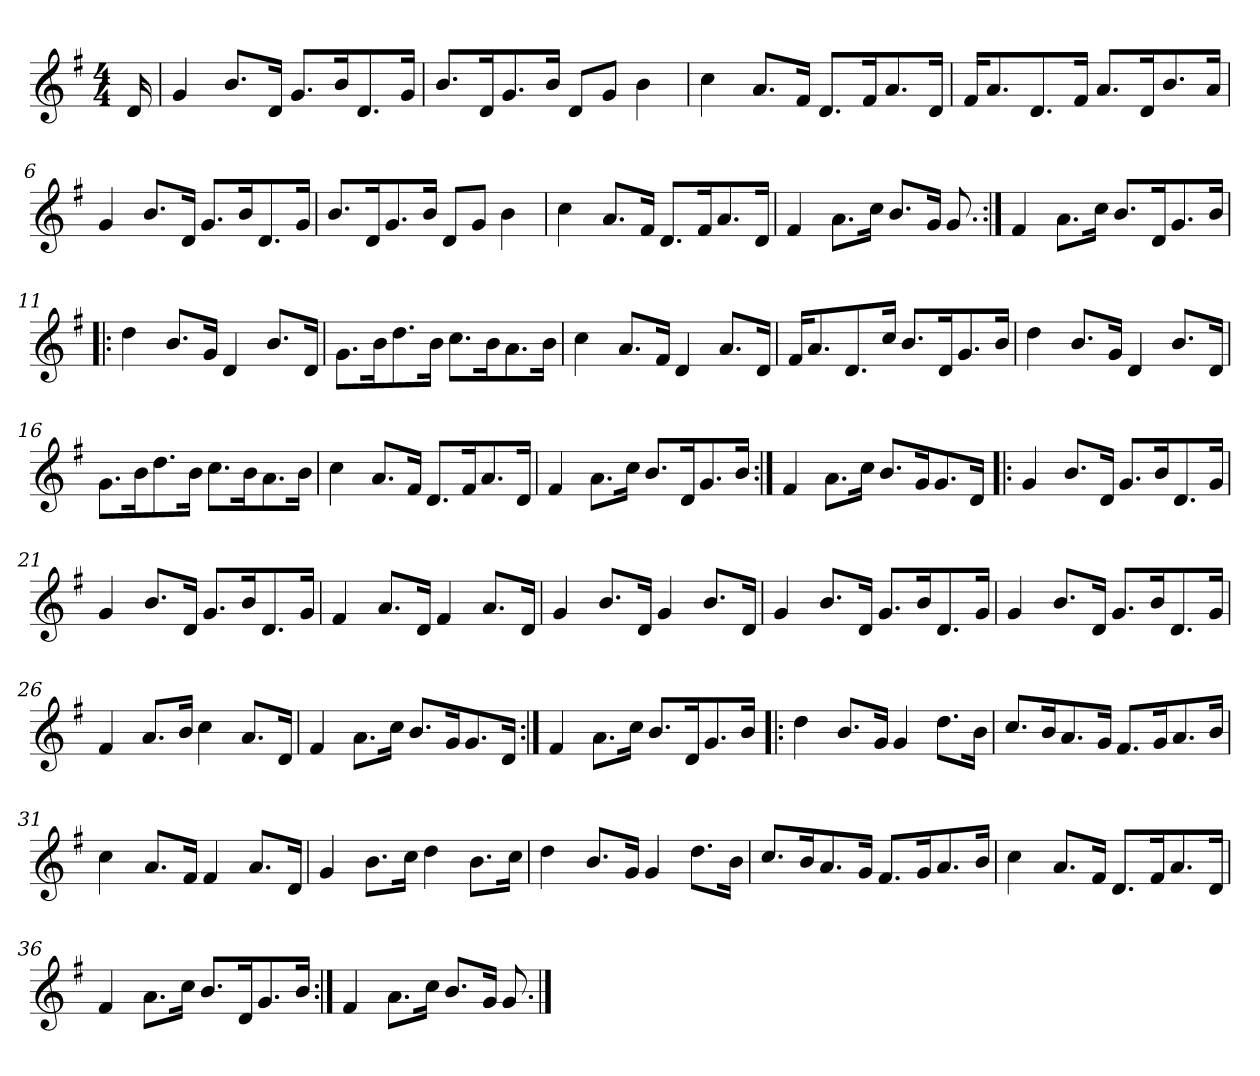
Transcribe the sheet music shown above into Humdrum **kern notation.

**kern
*part1
*staff1
*clefG2
*k[f#]
*G:
*M4/4
=1
16d/
=2
4g/
8.b/L
16d/Jk
8.g/L
16b/K
8.d/
16g/Jk
=3
8.b/L
16d/K
8.g/
16b/Jk
8d/L
8g/J
4b\
=4
4cc\
8.a/L
16f#/Jk
8.d/L
16f#/K
8.a/
16d/Jk
=5
16f#/KL
8.a/
8.d/
16f#/Jk
8.a/L
16d/K
8.b/
16a/Jk
=6
4g/
8.b/L
16d/Jk
8.g/L
16b/K
8.d/
16g/Jk
!!LO:LB:g=z
=7
8.b/L
16d/K
8.g/
16b/Jk
8d/L
8g/J
4b\
=8
4cc\
8.a/L
16f#/Jk
8.d/L
16f#/K
8.a/
16d/Jk
=9
4f#/
8.a\L
16cc\Jk
8.b/L
16g/Jk
8.g/
=10:|!
4f#/
8.a\L
16cc\Jk
8.b/L
16d/K
8.g/
16b/Jk
=11!|:
4dd\
8.b/L
16g/Jk
4d/
8.b/L
16d/Jk
!!LO:LB:g=z
=12
8.g\L
16b\K
8.dd\
16b\Jk
8.cc\L
16b\K
8.a\
16b\Jk
=13
4cc\
8.a/L
16f#/Jk
4d/
8.a/L
16d/Jk
=14
16f#/KL
8.a/
8.d/
16cc/Jk
8.b/L
16d/K
8.g/
16b/Jk
=15
4dd\
8.b/L
16g/Jk
4d/
8.b/L
16d/Jk
=16
8.g\L
16b\K
8.dd\
16b\Jk
8.cc\L
16b\K
8.a\
16b\Jk
!!LO:LB:g=z
=17
4cc\
8.a/L
16f#/Jk
8.d/L
16f#/K
8.a/
16d/Jk
=18
4f#/
8.a\L
16cc\Jk
8.b/L
16d/K
8.g/
16b/Jk
=19:|!
4f#/
8.a\L
16cc\Jk
8.b/L
16g/K
8.g/
16d/Jk
=20!|:
4g/
8.b/L
16d/Jk
8.g/L
16b/K
8.d/
16g/Jk
=21
4g/
8.b/L
16d/Jk
8.g/L
16b/K
8.d/
16g/Jk
!!LO:LB:g=z
=22
4f#/
8.a/L
16d/Jk
4f#/
8.a/L
16d/Jk
=23
4g/
8.b/L
16d/Jk
4g/
8.b/L
16d/Jk
=24
4g/
8.b/L
16d/Jk
8.g/L
16b/K
8.d/
16g/Jk
=25
4g/
8.b/L
16d/Jk
8.g/L
16b/K
8.d/
16g/Jk
=26
4f#/
8.a/L
16b/Jk
4cc\
8.a/L
16d/Jk
!!LO:LB:g=z
=27
4f#/
8.a\L
16cc\Jk
8.b/L
16g/K
8.g/
16d/Jk
=28:|!
4f#/
8.a\L
16cc\Jk
8.b/L
16d/K
8.g/
16b/Jk
=29!|:
4dd\
8.b/L
16g/Jk
4g/
8.dd\L
16b\Jk
=30
8.cc/L
16b/K
8.a/
16g/Jk
8.f#/L
16g/K
8.a/
16b/Jk
=31
4cc\
8.a/L
16f#/Jk
4f#/
8.a/L
16d/Jk
!!LO:LB:g=z
=32
4g/
8.b\L
16cc\Jk
4dd\
8.b\L
16cc\Jk
=33
4dd\
8.b/L
16g/Jk
4g/
8.dd\L
16b\Jk
=34
8.cc/L
16b/K
8.a/
16g/Jk
8.f#/L
16g/K
8.a/
16b/Jk
=35
4cc\
8.a/L
16f#/Jk
8.d/L
16f#/K
8.a/
16d/Jk
=36
4f#/
8.a\L
16cc\Jk
8.b/L
16d/K
8.g/
16b/Jk
!!LO:LB:g=z
=37:|!
4f#/
8.a\L
16cc\Jk
8.b/L
16g/Jk
8.g/
==
*-
